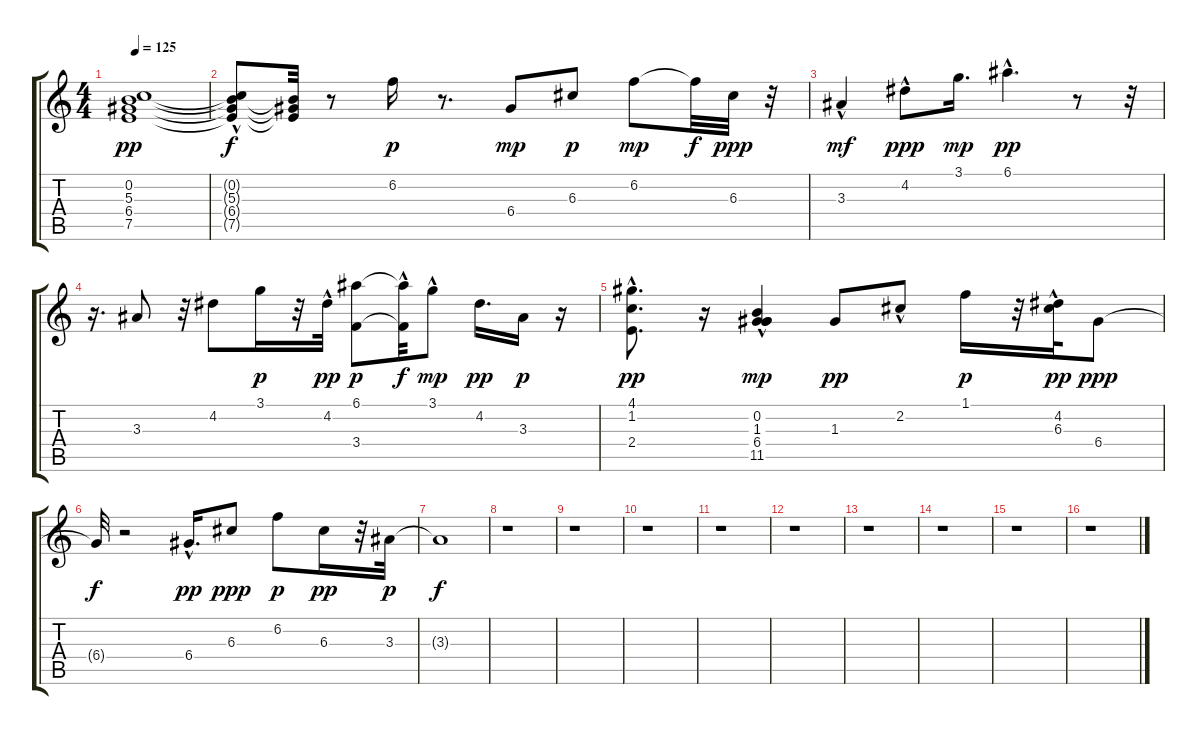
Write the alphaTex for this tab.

\track "" {instrument acousticguitarsteel}
\staff {score tabs}
\tuning (E4 B3 G3 D3 A2 E2) {hide}
\ts (4 4)
\tempo 125
\clef g2
\ks c
(0.2 5.3 6.4 7.5).1{dy pp} |
(0.2{t} 5.3{hac t} 6.4{t} 7.5{t}).8{dy f} (0.2{t} 6.4{t} 7.5{t}).32 r.8 6.2.16{dy p} r.8{d} 6.4.8{dy mp} 6.3.8{dy p} 6.2.8{dy mp} 6.2{t}.32{dy f} 6.3.32{dy ppp} r.32 |
3.3{hac}.4{dy mf} 4.2{hac}.8{dy ppp} 3.1.16{d dy mp} 6.1{hac}.4{d dy pp} r.8 r.32 |
r.16{d} 3.3.8 r.32 4.2.8 3.1.16{dy p} r.32 4.2{hac}.32{dy pp} (6.1 3.4).8{dy p} (6.1{t} 3.4{hac t}).32{dy f} 3.1{hac}.8{dy mp} 4.2.16{d dy pp} 3.3.16{dy p} r.16 |
(4.1{hac} 1.2{hac} 2.4{hac}).8{d dy pp} r.16 (0.2{hac} 1.3 6.4 11.5).4{dy mp} 1.3.8{dy pp} 2.2{hac}.8 1.1.16{dy p} r.32 (4.2 6.3{hac}).32{dy pp} 6.4.8{dy ppp} |
6.4{t}.32{dy f} r.2 6.4{hac}.16{d dy pp} 6.3.8{dy ppp} 6.2.8{dy p} 6.3.16{dy pp} r.32 3.3.32{dy p} |
3.3{t}.1{dy f} |
r.1 |
r.1 |
r.1 |
r.1 |
r.1 |
r.1 |
r.1 |
r.1 |
r.1
